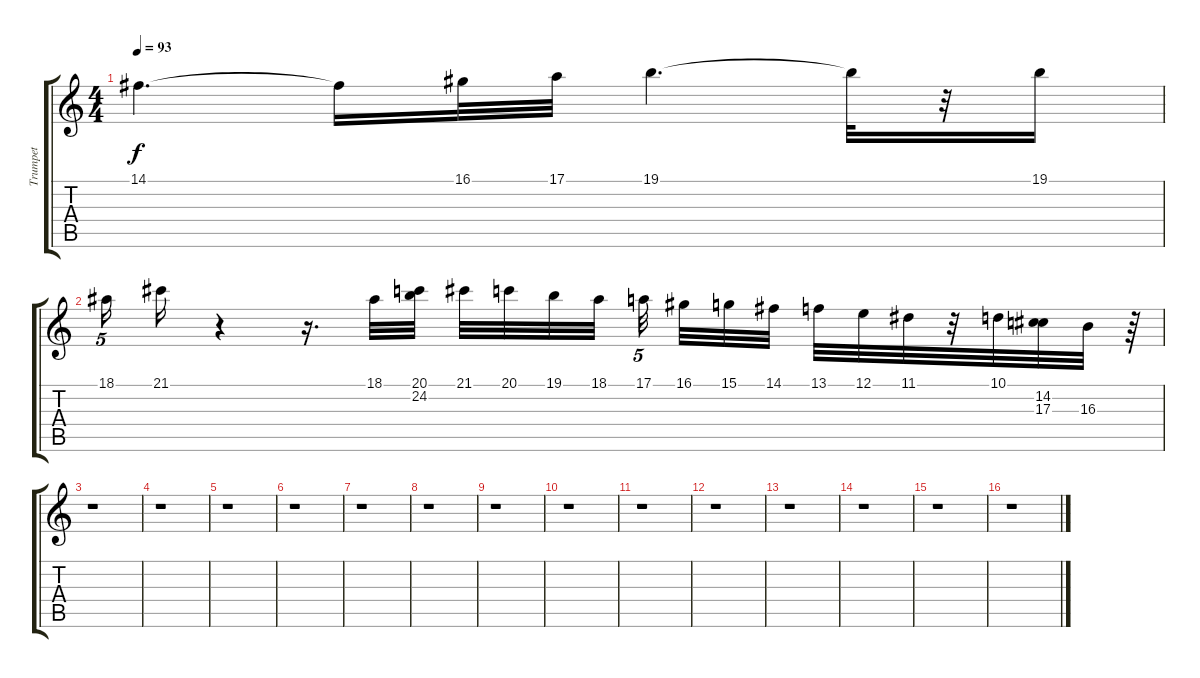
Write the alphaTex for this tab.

\track ("Trumpet" "Trumpet") {instrument trumpet}
\staff {score tabs}
\tuning (E4 B3 G3 D3 A2 E2) {hide}
\ts (4 4)
\tempo 93
\clef g2
\ks c
14.1.4{d dy f} 14.1{t}.16 16.1.32 17.1.32 19.1.4{d} 19.1{t}.32 r.32 19.1.16 |
18.1.16{tu (5 4)} 21.1.16 r.4 r.16{d} 18.1.32 (20.1 24.2).32 21.1.32 20.1.32 19.1.32 18.1.32 17.1.32{tu (5 4)} 16.1.32 15.1.32 14.1.32 13.1.32 12.1.32 11.1.32 r.32 10.1.32 (14.2 17.3).32 16.3.32 r.64 |
r.1 |
r.1 |
r.1 |
r.1 |
r.1 |
r.1 |
r.1 |
r.1 |
r.1 |
r.1 |
r.1 |
r.1 |
r.1 |
r.1
